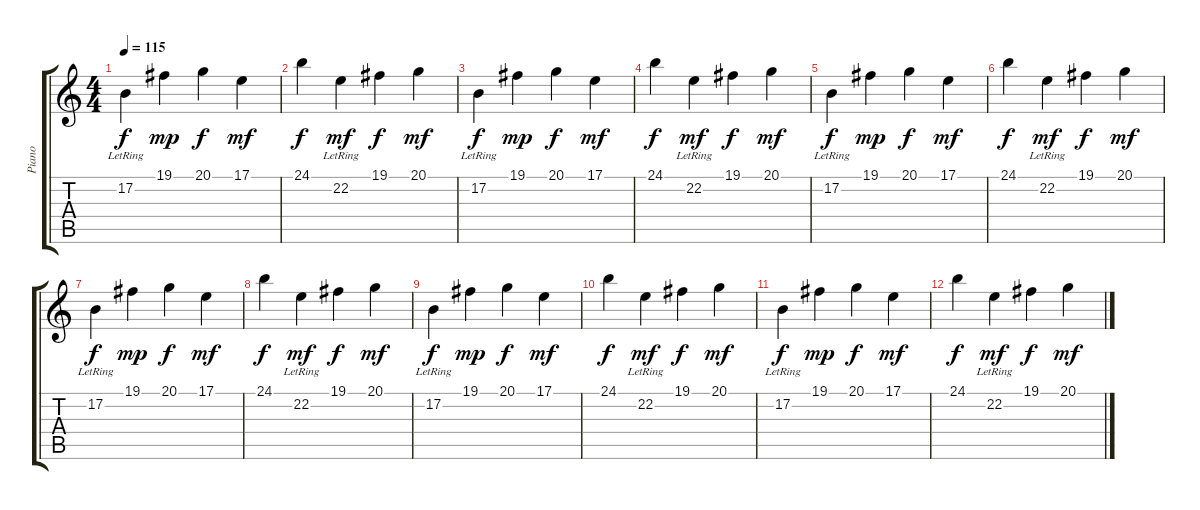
\track ("Piano" "Piano") {instrument acousticgrandpiano}
\staff {score tabs}
\tuning (B3 Gb3 D3 A2 E2 B1) {hide}
\ts (4 4)
\tempo 115
\clef g2
\ks c
17.2{lr}.4{dy f} 19.1.4{dy mp} 20.1.4{dy f} 17.1.4{dy mf} |
24.1.4{dy f} 22.2{lr}.4{dy mf} 19.1.4{dy f} 20.1.4{dy mf} |
17.2{lr}.4{dy f} 19.1.4{dy mp} 20.1.4{dy f} 17.1.4{dy mf} |
24.1.4{dy f} 22.2{lr}.4{dy mf} 19.1.4{dy f} 20.1.4{dy mf} |
17.2{lr}.4{dy f} 19.1.4{dy mp} 20.1.4{dy f} 17.1.4{dy mf} |
24.1.4{dy f} 22.2{lr}.4{dy mf} 19.1.4{dy f} 20.1.4{dy mf} |
17.2{lr}.4{dy f} 19.1.4{dy mp} 20.1.4{dy f} 17.1.4{dy mf} |
24.1.4{dy f} 22.2{lr}.4{dy mf} 19.1.4{dy f} 20.1.4{dy mf} |
17.2{lr}.4{dy f} 19.1.4{dy mp} 20.1.4{dy f} 17.1.4{dy mf} |
24.1.4{dy f} 22.2{lr}.4{dy mf} 19.1.4{dy f} 20.1.4{dy mf} |
17.2{lr}.4{dy f} 19.1.4{dy mp} 20.1.4{dy f} 17.1.4{dy mf} |
24.1.4{dy f} 22.2{lr}.4{dy mf} 19.1.4{dy f} 20.1.4{dy mf}
